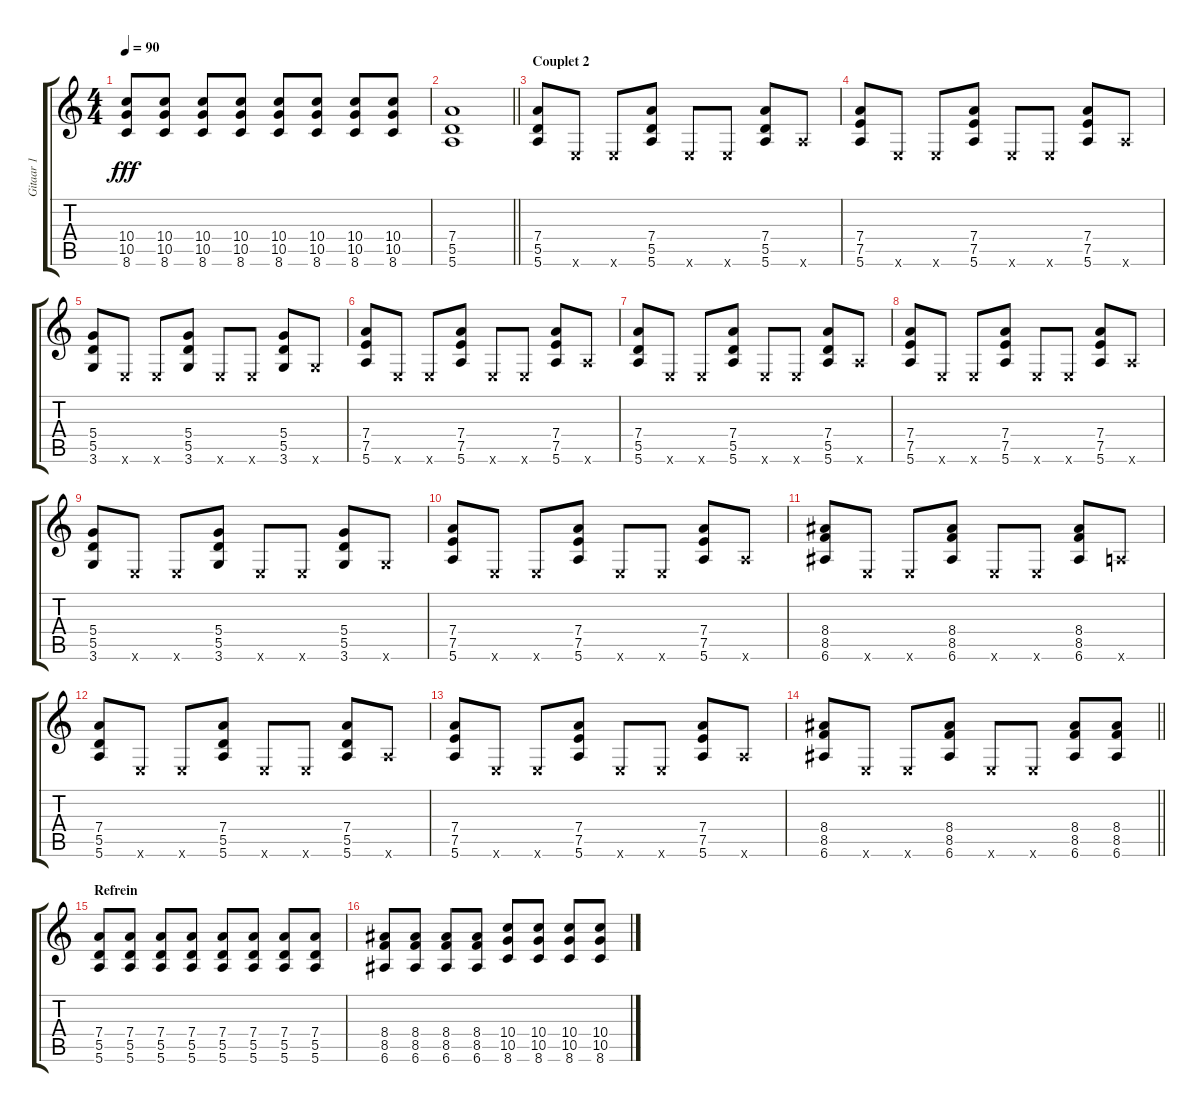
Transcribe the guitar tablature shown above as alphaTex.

\track ("Gitaar 1" "Gitaar 1") {instrument distortionguitar}
\staff {score tabs}
\tuning (E4 B3 G3 D3 A2 E2) {hide}
\ts (4 4)
\tempo 90
\clef g2
\ks c
(10.4 10.5 8.6).8{dy fff} (10.4 10.5 8.6).8 (10.4 10.5 8.6).8 (10.4 10.5 8.6).8 (10.4 10.5 8.6).8 (10.4 10.5 8.6).8 (10.4 10.5 8.6).8 (10.4 10.5 8.6).8 |
\barLineRight lightlight
(7.4 5.5 5.6).1 |
\section ("" "Couplet 2")
(7.4 5.5 5.6).8{volume 10 balance 8 instrument distortionguitar} 0.6{x}.8 0.6{x}.8 (7.4 5.5 5.6).8 0.6{x}.8 0.6{x}.8 (7.4 5.5 5.6).8 5.6{x}.8 |
(7.4 7.5 5.6).8 0.6{x}.8 0.6{x}.8 (7.4 7.5 5.6).8 0.6{x}.8 0.6{x}.8 (7.4 7.5 5.6).8 5.6{x}.8 |
(5.4 5.5 3.6).8 0.6{x}.8 0.6{x}.8 (5.4 5.5 3.6).8 0.6{x}.8 0.6{x}.8 (5.4 5.5 3.6).8 3.6{x}.8 |
(7.4 7.5 5.6).8 0.6{x}.8 0.6{x}.8 (7.4 7.5 5.6).8 0.6{x}.8 0.6{x}.8 (7.4 7.5 5.6).8 5.6{x}.8 |
(7.4 5.5 5.6).8{volume 13 balance 5 instrument distortionguitar} 0.6{x}.8 0.6{x}.8 (7.4 5.5 5.6).8 0.6{x}.8 0.6{x}.8 (7.4 5.5 5.6).8 5.6{x}.8 |
(7.4 7.5 5.6).8 0.6{x}.8 0.6{x}.8 (7.4 7.5 5.6).8 0.6{x}.8 0.6{x}.8 (7.4 7.5 5.6).8 5.6{x}.8 |
(5.4 5.5 3.6).8 0.6{x}.8 0.6{x}.8 (5.4 5.5 3.6).8 0.6{x}.8 0.6{x}.8 (5.4 5.5 3.6).8 3.6{x}.8 |
(7.4 7.5 5.6).8 0.6{x}.8 0.6{x}.8 (7.4 7.5 5.6).8 0.6{x}.8 0.6{x}.8 (7.4 7.5 5.6).8 5.6{x}.8 |
(8.4 8.5 6.6).8 0.6{x}.8 0.6{x}.8 (8.4 8.5 6.6).8 0.6{x}.8 0.6{x}.8 (8.4 8.5 6.6).8 5.6{x}.8 |
(7.4 5.5 5.6).8 0.6{x}.8 0.6{x}.8 (7.4 5.5 5.6).8 0.6{x}.8 0.6{x}.8 (7.4 5.5 5.6).8 5.6{x}.8 |
(7.4 7.5 5.6).8 0.6{x}.8 0.6{x}.8 (7.4 7.5 5.6).8 0.6{x}.8 0.6{x}.8 (7.4 7.5 5.6).8 5.6{x}.8 |
\barLineRight lightlight
(8.4 8.5 6.6).8 0.6{x}.8 0.6{x}.8 (8.4 8.5 6.6).8 0.6{x}.8 0.6{x}.8 (8.4 8.5 6.6).8 (8.4 8.5 6.6).8 |
\section ("" "Refrein")
(7.4 5.5 5.6).8 (7.4 5.5 5.6).8 (7.4 5.5 5.6).8 (7.4 5.5 5.6).8 (7.4 5.5 5.6).8 (7.4 5.5 5.6).8 (7.4 5.5 5.6).8 (7.4 5.5 5.6).8 |
(8.4 8.5 6.6).8 (8.4 8.5 6.6).8 (8.4 8.5 6.6).8 (8.4 8.5 6.6).8 (10.4 10.5 8.6).8 (10.4 10.5 8.6).8 (10.4 10.5 8.6).8 (10.4 10.5 8.6).8
